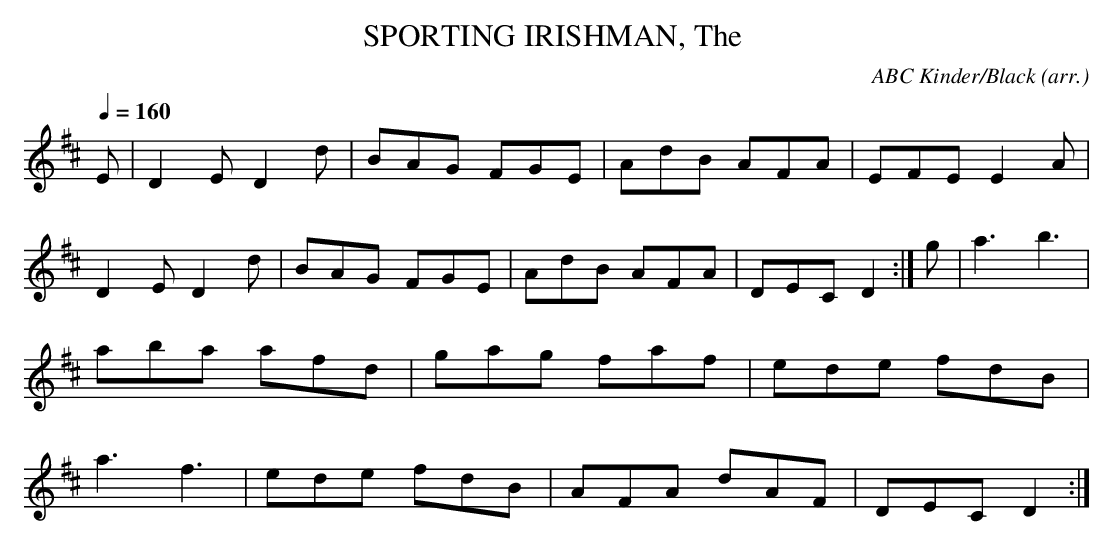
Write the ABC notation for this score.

X:1
T:SPORTING IRISHMAN, The \
C:ABC Kinder/Black (arr.)\
Q:1/4=160\
M:6/8\
L:1/8\
K:D\
E|D2E D2d|BAG FGE|AdB AFA|EFE E2A|\
D2E D2d|BAG FGE|AdB AFA|DEC D2:|\
g|a3 b3|aba afd|gag faf|ede fdB|\
a3 f3|ede fdB|AFA dAF|DEC D2:|\
\
\
